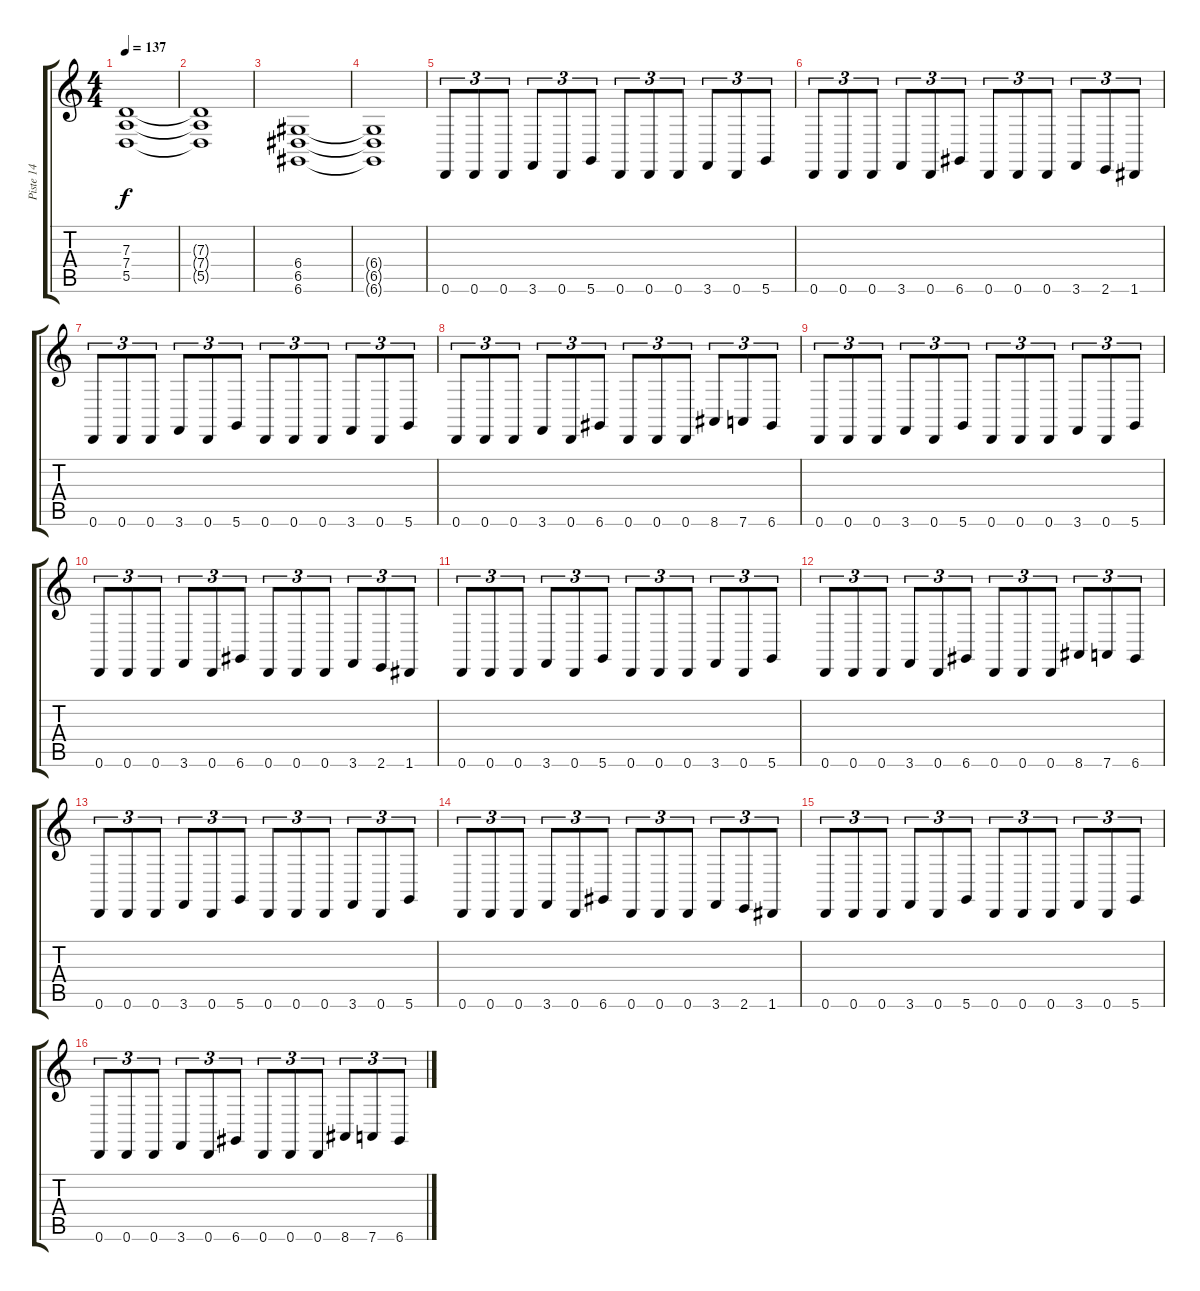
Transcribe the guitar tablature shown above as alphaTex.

\track ("Piste 14" "Piste 14") {instrument electricgrandpiano}
\staff {score tabs}
\tuning (E4 B3 G3 D3 A2 D2) {hide}
\ts (4 4)
\tempo 137
\clef g2
\ks c
(7.3 7.4 5.5).1{dy f volume 12 balance 13 instrument lead1square} |
(7.3{t} 7.4{t} 5.5{t}).1 |
(6.4 6.5 6.6).1{volume 13 balance 15 instrument lead1square} |
(6.4{t} 6.5{t} 6.6{t}).1 |
0.6.8{tu (3 2) volume 13 balance 13 instrument lead1square} 0.6.8{tu (3 2)} 0.6.8{tu (3 2)} 3.6.8{tu (3 2)} 0.6.8{tu (3 2)} 5.6.8{tu (3 2)} 0.6.8{tu (3 2)} 0.6.8{tu (3 2)} 0.6.8{tu (3 2)} 3.6.8{tu (3 2)} 0.6.8{tu (3 2)} 5.6.8{tu (3 2)} |
0.6.8{tu (3 2)} 0.6.8{tu (3 2)} 0.6.8{tu (3 2)} 3.6.8{tu (3 2)} 0.6.8{tu (3 2)} 6.6.8{tu (3 2)} 0.6.8{tu (3 2)} 0.6.8{tu (3 2)} 0.6.8{tu (3 2)} 3.6.8{tu (3 2)} 2.6.8{tu (3 2)} 1.6.8{tu (3 2)} |
0.6.8{tu (3 2)} 0.6.8{tu (3 2)} 0.6.8{tu (3 2)} 3.6.8{tu (3 2)} 0.6.8{tu (3 2)} 5.6.8{tu (3 2)} 0.6.8{tu (3 2)} 0.6.8{tu (3 2)} 0.6.8{tu (3 2)} 3.6.8{tu (3 2)} 0.6.8{tu (3 2)} 5.6.8{tu (3 2)} |
0.6.8{tu (3 2)} 0.6.8{tu (3 2)} 0.6.8{tu (3 2)} 3.6.8{tu (3 2)} 0.6.8{tu (3 2)} 6.6.8{tu (3 2)} 0.6.8{tu (3 2)} 0.6.8{tu (3 2)} 0.6.8{tu (3 2)} 8.6.8{tu (3 2)} 7.6.8{tu (3 2)} 6.6.8{tu (3 2)} |
0.6.8{tu (3 2)} 0.6.8{tu (3 2)} 0.6.8{tu (3 2)} 3.6.8{tu (3 2)} 0.6.8{tu (3 2)} 5.6.8{tu (3 2)} 0.6.8{tu (3 2)} 0.6.8{tu (3 2)} 0.6.8{tu (3 2)} 3.6.8{tu (3 2)} 0.6.8{tu (3 2)} 5.6.8{tu (3 2)} |
0.6.8{tu (3 2)} 0.6.8{tu (3 2)} 0.6.8{tu (3 2)} 3.6.8{tu (3 2)} 0.6.8{tu (3 2)} 6.6.8{tu (3 2)} 0.6.8{tu (3 2)} 0.6.8{tu (3 2)} 0.6.8{tu (3 2)} 3.6.8{tu (3 2)} 2.6.8{tu (3 2)} 1.6.8{tu (3 2)} |
0.6.8{tu (3 2)} 0.6.8{tu (3 2)} 0.6.8{tu (3 2)} 3.6.8{tu (3 2)} 0.6.8{tu (3 2)} 5.6.8{tu (3 2)} 0.6.8{tu (3 2)} 0.6.8{tu (3 2)} 0.6.8{tu (3 2)} 3.6.8{tu (3 2)} 0.6.8{tu (3 2)} 5.6.8{tu (3 2)} |
0.6.8{tu (3 2)} 0.6.8{tu (3 2)} 0.6.8{tu (3 2)} 3.6.8{tu (3 2)} 0.6.8{tu (3 2)} 6.6.8{tu (3 2)} 0.6.8{tu (3 2)} 0.6.8{tu (3 2)} 0.6.8{tu (3 2)} 8.6.8{tu (3 2)} 7.6.8{tu (3 2)} 6.6.8{tu (3 2)} |
0.6.8{tu (3 2)} 0.6.8{tu (3 2)} 0.6.8{tu (3 2)} 3.6.8{tu (3 2)} 0.6.8{tu (3 2)} 5.6.8{tu (3 2)} 0.6.8{tu (3 2)} 0.6.8{tu (3 2)} 0.6.8{tu (3 2)} 3.6.8{tu (3 2)} 0.6.8{tu (3 2)} 5.6.8{tu (3 2)} |
0.6.8{tu (3 2)} 0.6.8{tu (3 2)} 0.6.8{tu (3 2)} 3.6.8{tu (3 2)} 0.6.8{tu (3 2)} 6.6.8{tu (3 2)} 0.6.8{tu (3 2)} 0.6.8{tu (3 2)} 0.6.8{tu (3 2)} 3.6.8{tu (3 2)} 2.6.8{tu (3 2)} 1.6.8{tu (3 2)} |
0.6.8{tu (3 2)} 0.6.8{tu (3 2)} 0.6.8{tu (3 2)} 3.6.8{tu (3 2)} 0.6.8{tu (3 2)} 5.6.8{tu (3 2)} 0.6.8{tu (3 2)} 0.6.8{tu (3 2)} 0.6.8{tu (3 2)} 3.6.8{tu (3 2)} 0.6.8{tu (3 2)} 5.6.8{tu (3 2)} |
0.6.8{tu (3 2)} 0.6.8{tu (3 2)} 0.6.8{tu (3 2)} 3.6.8{tu (3 2)} 0.6.8{tu (3 2)} 6.6.8{tu (3 2)} 0.6.8{tu (3 2)} 0.6.8{tu (3 2)} 0.6.8{tu (3 2)} 8.6.8{tu (3 2)} 7.6.8{tu (3 2)} 6.6.8{tu (3 2)}
